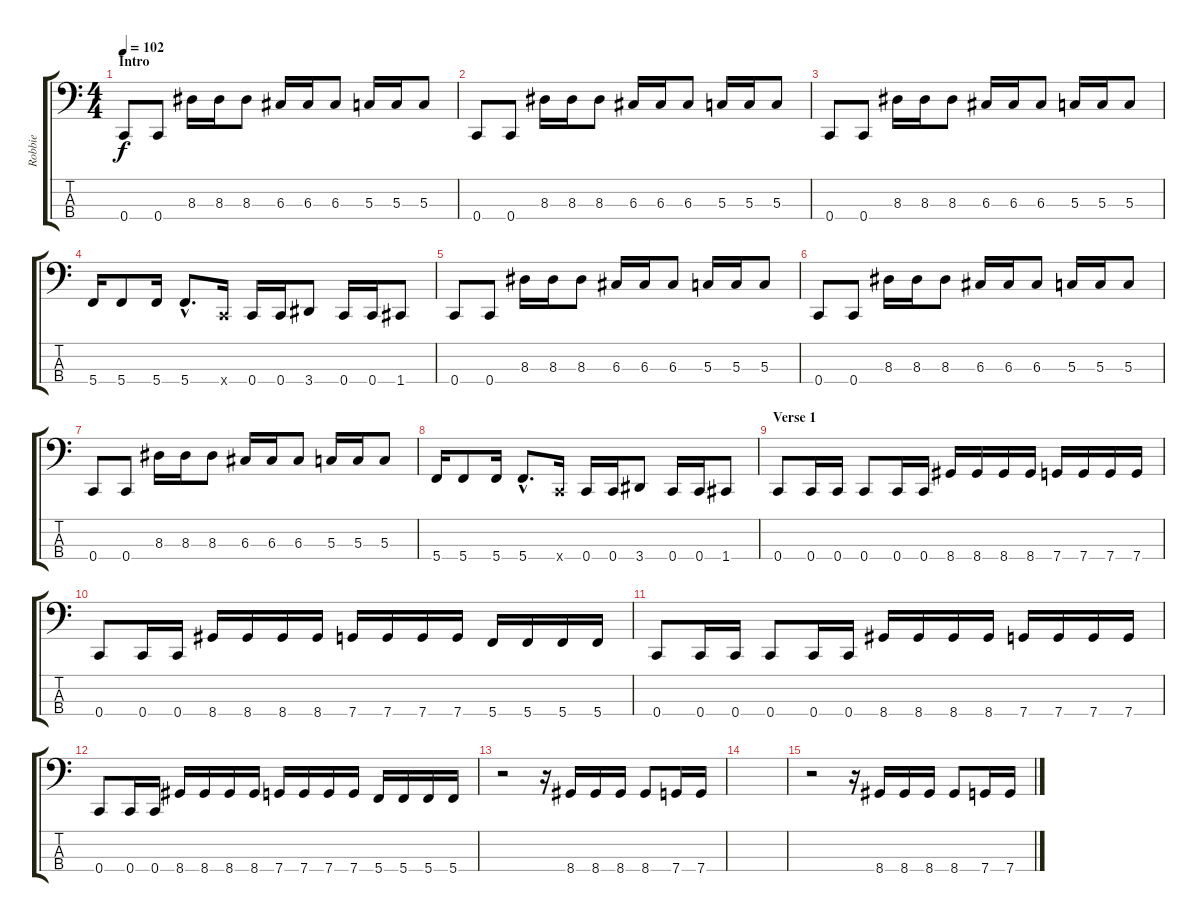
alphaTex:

\track ("Robbie" "Robbie") {instrument electricbassfinger}
\staff {score tabs}
\tuning (F2 C2 G1 C1) {hide}
\ts (4 4)
\section ("" "Intro")
\tempo 102
\clef f4
\ks c
0.4.8{dy f instrument electricbassfinger} 0.4.8 8.3.16 8.3.16 8.3.8 6.3.16 6.3.16 6.3.8 5.3.16 5.3.16 5.3.8 |
0.4.8 0.4.8 8.3.16 8.3.16 8.3.8 6.3.16 6.3.16 6.3.8 5.3.16 5.3.16 5.3.8 |
0.4.8 0.4.8 8.3.16 8.3.16 8.3.8 6.3.16 6.3.16 6.3.8 5.3.16 5.3.16 5.3.8 |
5.4.16 5.4.8 5.4.16 5.4{hac}.8{d} 0.4{x}.16 0.4.16 0.4.16 3.4.8 0.4.16 0.4.16 1.4.8 |
0.4.8 0.4.8 8.3.16 8.3.16 8.3.8 6.3.16 6.3.16 6.3.8 5.3.16 5.3.16 5.3.8 |
0.4.8 0.4.8 8.3.16 8.3.16 8.3.8 6.3.16 6.3.16 6.3.8 5.3.16 5.3.16 5.3.8 |
0.4.8 0.4.8 8.3.16 8.3.16 8.3.8 6.3.16 6.3.16 6.3.8 5.3.16 5.3.16 5.3.8 |
5.4.16 5.4.8 5.4.16 5.4{hac}.8{d} 0.4{x}.16 0.4.16 0.4.16 3.4.8 0.4.16 0.4.16 1.4.8 |
\section ("" "Verse 1")
0.4.8 0.4.16 0.4.16 0.4.8 0.4.16 0.4.16 8.4.16 8.4.16 8.4.16 8.4.16 7.4.16 7.4.16 7.4.16 7.4.16 |
0.4.8 0.4.16 0.4.16 8.4.16 8.4.16 8.4.16 8.4.16 7.4.16 7.4.16 7.4.16 7.4.16 5.4.16 5.4.16 5.4.16 5.4.16 |
0.4.8 0.4.16 0.4.16 0.4.8 0.4.16 0.4.16 8.4.16 8.4.16 8.4.16 8.4.16 7.4.16 7.4.16 7.4.16 7.4.16 |
0.4.8 0.4.16 0.4.16 8.4.16 8.4.16 8.4.16 8.4.16 7.4.16 7.4.16 7.4.16 7.4.16 5.4.16 5.4.16 5.4.16 5.4.16 |
r.2 r.16 8.4.16 8.4.16 8.4.16 8.4.8 7.4.16 7.4.16 |
|
r.2 r.16 8.4.16 8.4.16 8.4.16 8.4.8 7.4.16 7.4.16
